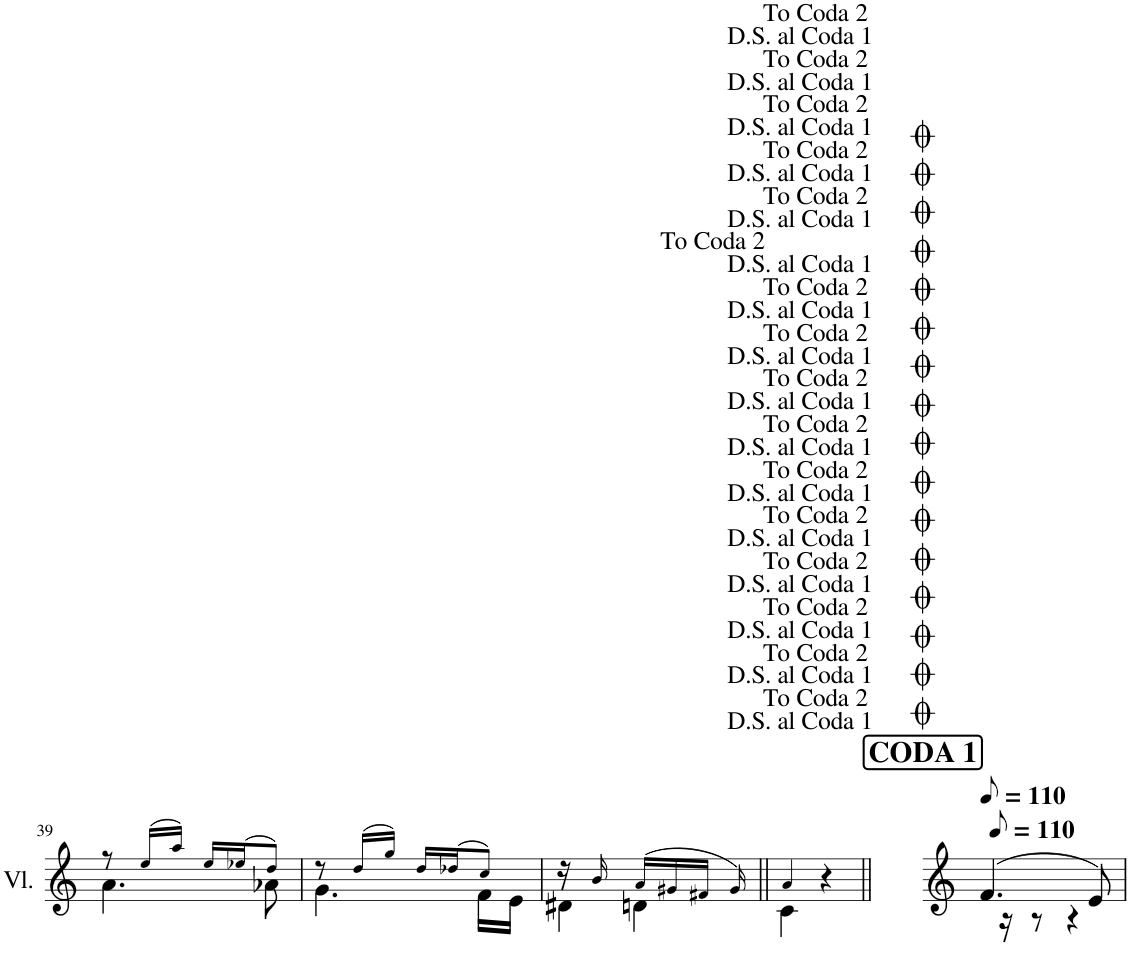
**kern
*part1
*staff1
*I"Violine
*I'Vl.
!!LO:PB:g=z
*clefG2
*k[]
*M4/8
=39
*^
8r	4.a\
(16ee/LL	.
16aa/JJ)	.
16ee/LL	.
(16ee-X/J	.
8dd/J)	8a-X\
=40	=40
8r	4.g\
(16dd/LL	.
16gg/JJ)	.
16dd/LL	.
(16dd-X/J	.
8cc/J)	16f\LL
.	16e\JJ
=41	=41
16r	4d#X\
16b/	.
8ryy	.
(16a/LL	4dn\
16g#X/	.
16f#X/JJ	.
16g#/)	.
=42||	=42||
4a/	4c\
4r	4ryy
!	!LO:TX:a:t=To Coda 2
!	!LO:TX:a:t=D.S. al Coda 1
!	!LO:TX:a:t=To Coda 2
!	!LO:TX:a:t=D.S. al Coda 1
!	!LO:TX:a:t=To Coda 2
!	!LO:TX:a:t=D.S. al Coda 1
!	!LO:TX:a:t=To Coda 2
!	!LO:TX:a:t=D.S. al Coda 1
!	!LO:TX:a:t=To Coda 2
!	!LO:TX:a:t=D.S. al Coda 1
!	!LO:TX:a:t=To Coda 2
!	!LO:TX:a:t=D.S. al Coda 1
!	!LO:TX:a:t=To Coda 2
!	!LO:TX:a:t=D.S. al Coda 1
!	!LO:TX:a:t=To Coda 2
!	!LO:TX:a:t=D.S. al Coda 1
!	!LO:TX:a:t=To Coda 2
!	!LO:TX:a:t=D.S. al Coda 1
!	!LO:TX:a:t=To Coda 2
!	!LO:TX:a:t=D.S. al Coda 1
!	!LO:TX:a:t=To Coda 2
!	!LO:TX:a:t=D.S. al Coda 1
!	!LO:TX:a:t=To Coda 2
!	!LO:TX:a:t=D.S. al Coda 1
!	!LO:TX:a:t=To Coda 2
!	!LO:TX:a:t=D.S. al Coda 1
!	!LO:TX:a:t=To Coda 2
!	!LO:TX:a:t=D.S. al Coda 1
!	!LO:TX:a:t=To Coda 2
!	!LO:TX:a:t=D.S. al Coda 1
!	!LO:TX:a:t=To Coda 2
!	!LO:TX:a:t=D.S. al Coda 1
=43||	=43||
!!LO:REH:place=s1:a:B:cj:fs=14:t=CODA 1	!!
*MM55	*
(4.f/	16ryy
.	16r
.	8r
.	4r
8e/)	.
*v	*v
=
*-
